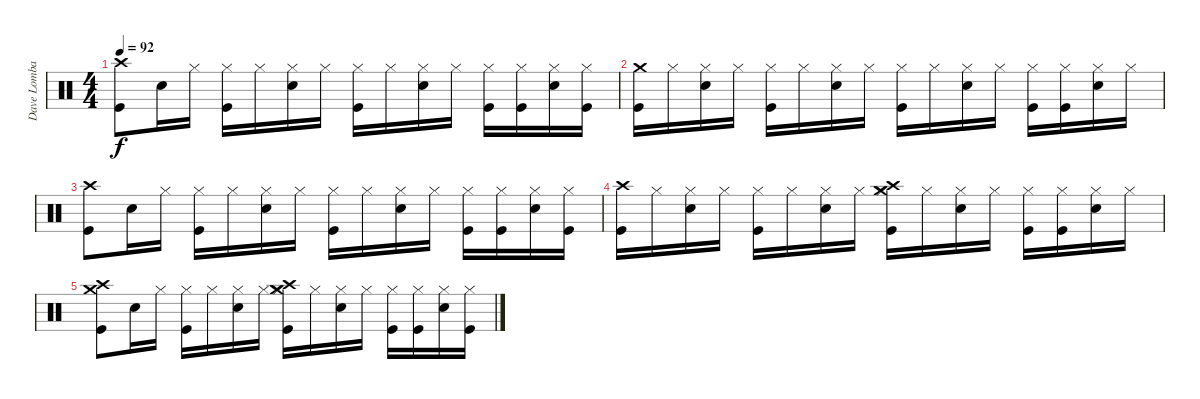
\track ("Dave Lombardo" "Dave Lomba") {instrument percussion}
\staff {score}
\articulation defaults
\ts (4 4)
\tempo 92
\clef neutral
\ks c
("Crash high (hit)" "Kick (hit)").8{dy f} "Snare (hit) 2".16 "Hi-Hat (closed)".16 ("Hi-Hat (closed)" "Kick (hit)").16 "Hi-Hat (closed)".16 ("Hi-Hat (closed)" "Snare (hit) 2").16 "Hi-Hat (closed)".16 ("Hi-Hat (closed)" "Kick (hit)").16 "Hi-Hat (closed)".16 ("Hi-Hat (closed)" "Snare (hit) 2").16 "Hi-Hat (closed)".16 ("Hi-Hat (closed)" "Kick (hit)").16 ("Hi-Hat (closed)" "Kick (hit)").16 ("Hi-Hat (closed)" "Snare (hit) 2").16 ("Hi-Hat (closed)" "Kick (hit)").16 |
("Kick (hit)" "Crash medium (hit)").16 "Hi-Hat (closed)".16 ("Hi-Hat (closed)" "Snare (hit) 2").16 "Hi-Hat (closed)".16 ("Hi-Hat (closed)" "Kick (hit)").16 "Hi-Hat (closed)".16 ("Hi-Hat (closed)" "Snare (hit) 2").16 "Hi-Hat (closed)".16 ("Hi-Hat (closed)" "Kick (hit)").16 "Hi-Hat (closed)".16 ("Hi-Hat (closed)" "Snare (hit) 2").16 "Hi-Hat (closed)".16 ("Hi-Hat (closed)" "Kick (hit)").16 ("Hi-Hat (closed)" "Kick (hit)").16 ("Hi-Hat (closed)" "Snare (hit) 2").16 "Hi-Hat (closed)".16 |
("Crash high (hit)" "Kick (hit)").8 "Snare (hit) 2".16 "Hi-Hat (closed)".16 ("Hi-Hat (closed)" "Kick (hit)").16 "Hi-Hat (closed)".16 ("Hi-Hat (closed)" "Snare (hit) 2").16 "Hi-Hat (closed)".16 ("Hi-Hat (closed)" "Kick (hit)").16 "Hi-Hat (closed)".16 ("Hi-Hat (closed)" "Snare (hit) 2").16 "Hi-Hat (closed)".16 ("Hi-Hat (closed)" "Kick (hit)").16 ("Hi-Hat (closed)" "Kick (hit)").16 ("Hi-Hat (closed)" "Snare (hit) 2").16 ("Hi-Hat (closed)" "Kick (hit)").16 |
("Crash high (hit)" "Kick (hit)").16 "Hi-Hat (closed)".16 ("Hi-Hat (closed)" "Snare (hit) 2").16 "Hi-Hat (closed)".16 ("Hi-Hat (closed)" "Kick (hit)").16 "Hi-Hat (closed)".16 ("Hi-Hat (closed)" "Snare (hit) 2").16 "Hi-Hat (closed)".16 ("Crash high (hit)" "Hi-Hat (closed)" "Kick (hit)" "Crash medium (hit)").16 "Hi-Hat (closed)".16 ("Hi-Hat (closed)" "Snare (hit) 2").16 "Hi-Hat (closed)".16 ("Hi-Hat (closed)" "Kick (hit)").16 ("Hi-Hat (closed)" "Kick (hit)").16 ("Hi-Hat (closed)" "Snare (hit) 2").16 "Hi-Hat (closed)".16 |
("Crash high (hit)" "Kick (hit)" "Crash medium (hit)").8 "Snare (hit) 2".16 "Hi-Hat (closed)".16 ("Hi-Hat (closed)" "Kick (hit)").16 "Hi-Hat (closed)".16 ("Hi-Hat (closed)" "Snare (hit) 2").16 "Hi-Hat (closed)".16 ("Crash high (hit)" "Hi-Hat (closed)" "Kick (hit)" "Crash medium (hit)").16 "Hi-Hat (closed)".16 ("Hi-Hat (closed)" "Snare (hit) 2").16 "Hi-Hat (closed)".16 ("Hi-Hat (closed)" "Kick (hit)").16 ("Hi-Hat (closed)" "Kick (hit)").16 ("Hi-Hat (closed)" "Snare (hit) 2").16 ("Hi-Hat (closed)" "Kick (hit)").16
